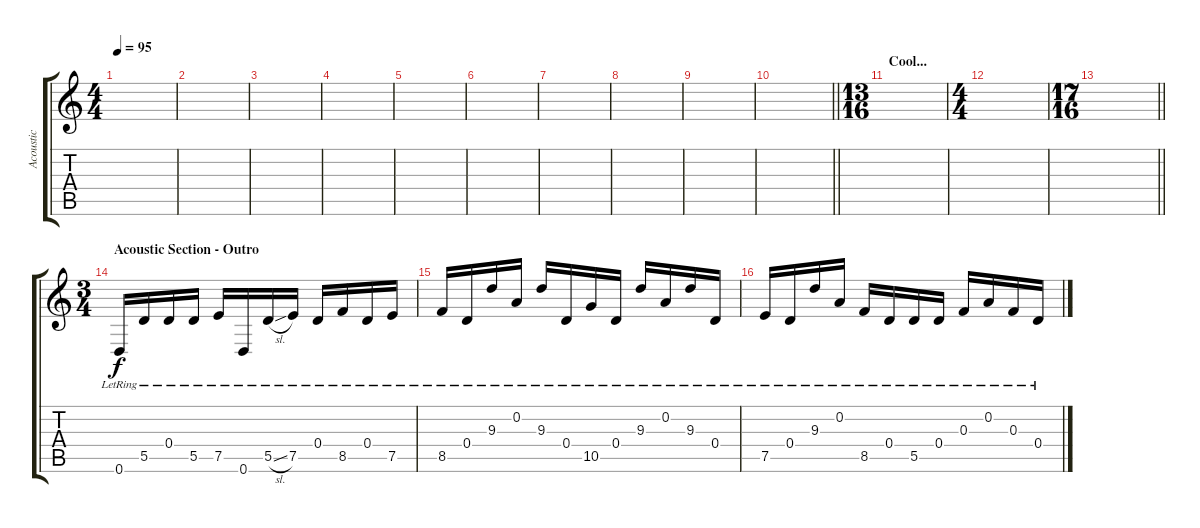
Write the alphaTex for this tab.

\track ("Acoustic" "Acoustic") {instrument overdrivenguitar}
\staff {score tabs}
\tuning (E4 A3 F3 D3 A2 D2) {hide}
\ts (4 4)
\tempo 95
\clef g2
\ks c
|
|
|
|
|
|
|
|
|
\barLineRight lightlight
|
\ts (13 16)
\section ("" "Cool...")
|
\ts (4 4)
|
\ts (17 16)
\barLineRight lightlight
|
\ts (3 4)
\section ("" "Acoustic Section - Outro")
0.6{lr}.16{instrument acousticguitarsteel} 5.5{lr}.16 0.4{lr}.16 5.5{lr}.16 7.5{lr}.16 0.6{lr}.16 5.5{sl lr}.16 7.5{lr}.16 0.4{lr}.16 8.5{lr}.16 0.4{lr}.16 7.5{lr}.16 |
8.5{lr}.16 0.4{lr}.16 9.3{lr}.16 0.2{lr}.16 9.3{lr}.16 0.4{lr}.16 10.5{lr}.16 0.4{lr}.16 9.3{lr}.16 0.2{lr}.16 9.3{lr}.16 0.4{lr}.16 |
7.5{lr}.16 0.4{lr}.16 9.3{lr}.16 0.2{lr}.16 8.5{lr}.16 0.4{lr}.16 5.5{lr}.16 0.4{lr}.16 0.3{lr}.16 0.2{lr}.16 0.3{lr}.16 0.4{lr}.16
